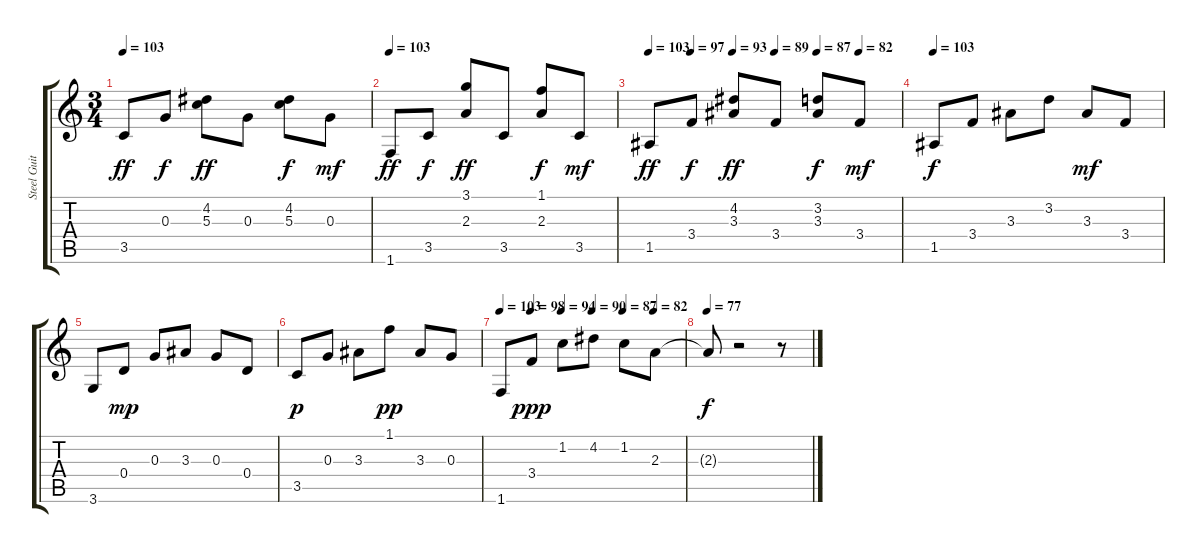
\track ("Steel Guitar" "Steel Guit") {instrument acousticguitarnylon}
\staff {score tabs}
\tuning (E4 B3 G3 D3 A2 E2) {hide}
\ts (3 4)
\tempo 103
\clef g2
\ks c
3.5.8{dy ff} 0.3.8{dy f} (4.2 5.3).8{dy ff} 0.3.8 (4.2 5.3).8{dy f} 0.3.8{dy mf} |
\tempo 103
1.6.8{dy ff} 3.5.8{dy f} (3.1 2.3).8{dy ff} 3.5.8 (1.1 2.3).8{dy f} 3.5.8{dy mf} |
\tempo 103
\tempo (97 0.16666666666666666)
\tempo (93 0.3333333333333333)
\tempo (89 0.5)
\tempo (87 0.6666666666666666)
\tempo (82 0.8333333333333334)
1.5.8{dy ff} 3.4.8{dy f} (4.2 3.3).8{dy ff} 3.4.8 (3.2 3.3).8{dy f} 3.4.8{dy mf} |
\tempo 103
1.5.8{dy f} 3.4.8 3.3.8 3.2.8 3.3.8{dy mf} 3.4.8 |
3.6.8 0.4.8{dy mp} 0.3.8 3.3.8 0.3.8 0.4.8 |
3.5.8{dy p} 0.3.8 3.3.8 1.1.8{dy pp} 3.3.8 0.3.8 |
\tempo 103
\tempo (98 0.16666666666666666)
\tempo (94 0.3333333333333333)
\tempo (90 0.5)
\tempo (87 0.6666666666666666)
\tempo (82 0.8333333333333334)
1.6.8 3.4.8{dy ppp} 1.2.8 4.2.8 1.2.8 2.3.8 |
\tempo 77
2.3{t}.8{dy f} r.2 r.8
